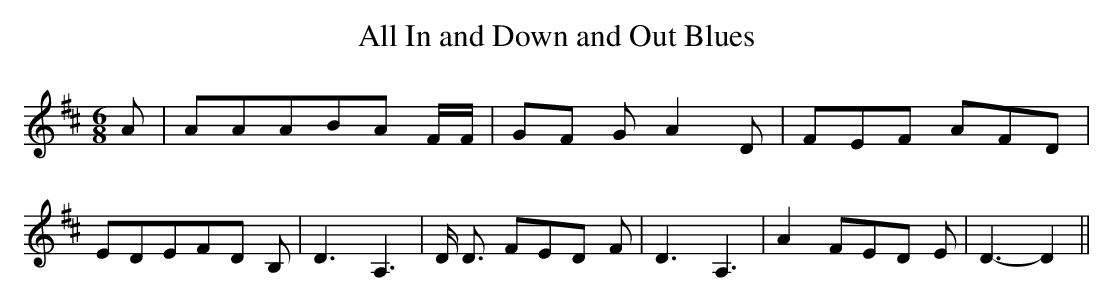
X:1
T:All In and Down and Out Blues
M:6/8
L:1/8
K:D
 A| AAAB-A F/2F/2|G-F G A2 D| FEF AFD| EDEF-D B,| D3 A,3| D/2 D3/2 FE-D F|\
 D3 A,3| A2 FE-D E| D3- D2||
